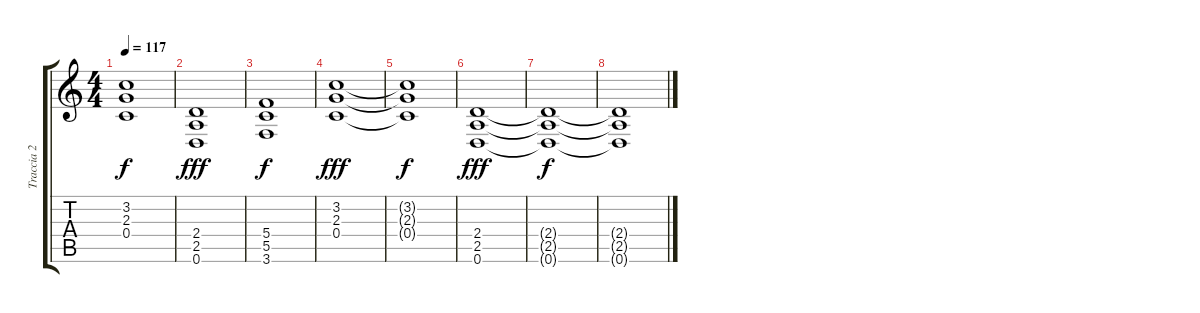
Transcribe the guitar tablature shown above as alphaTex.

\track ("Traccia 2" "Traccia 2") {instrument distortionguitar}
\staff {score tabs}
\tuning (D4 A3 F3 C3 G2 D2) {hide}
\ts (4 4)
\tempo 117
\clef g2
\ks c
(3.2{t} 2.3{t} 0.4{t}).1{dy f} |
(2.4 2.5 0.6).1{dy fff} |
(5.4 5.5 3.6).1{dy f} |
(3.2 2.3 0.4).1{dy fff} |
(3.2{t} 2.3{t} 0.4{t}).1{dy f} |
(2.4 2.5 0.6).1{dy fff} |
(2.4{t} 2.5{t} 0.6{t}).1{dy f} |
(2.4{t} 2.5{t} 0.6{t}).1
